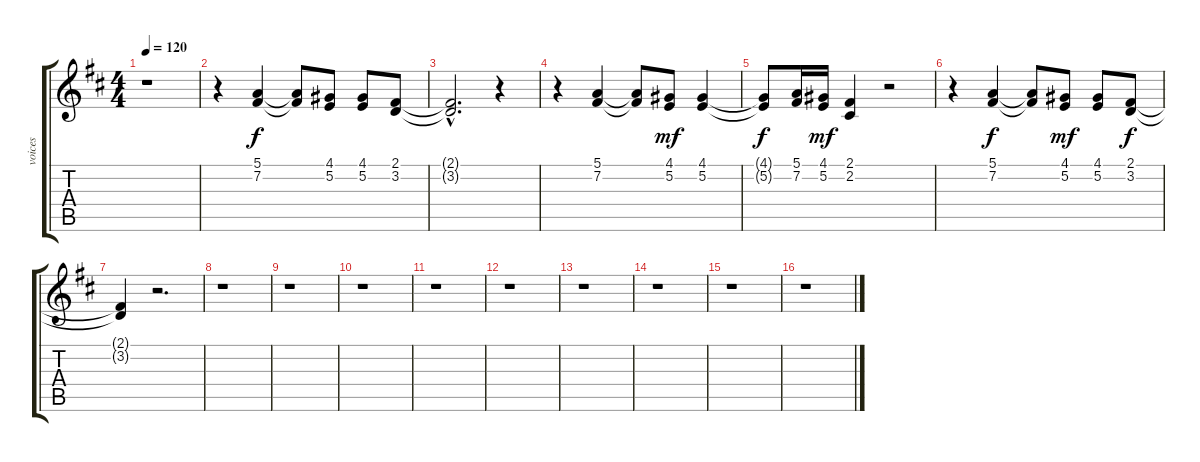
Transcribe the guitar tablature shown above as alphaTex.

\track ("voices" "voices") {instrument voiceoohs}
\staff {score tabs}
\tuning (E4 B3 G3 D3 A2 E2) {hide}
\ts (4 4)
\tempo 120
\clef g2
\ks bminor
r.1{dy f} |
r.4 (5.1 7.2).4 (5.1{t} 7.2{t}).8 (4.1 5.2).8 (4.1 5.2).8 (2.1 3.2).8 |
(2.1{hac t} 3.2{hac t}).2{d} r.4 |
r.4 (5.1 7.2).4 (5.1{t} 7.2{t}).8 (4.1 5.2).8{dy mf} (4.1 5.2).4 |
(4.1{t} 5.2{t}).8{dy f} (5.1 7.2).16 (4.1 5.2).16{dy mf} (2.1 2.2).4 r.2 |
r.4 (5.1 7.2).4{dy f} (5.1{t} 7.2{t}).8 (4.1 5.2).8{dy mf} (4.1 5.2).8 (2.1 3.2).8{dy f} |
(2.1{t} 3.2{t}).4 r.2{d} |
r.1 |
r.1 |
r.1 |
r.1 |
r.1 |
r.1 |
r.1 |
r.1 |
r.1
